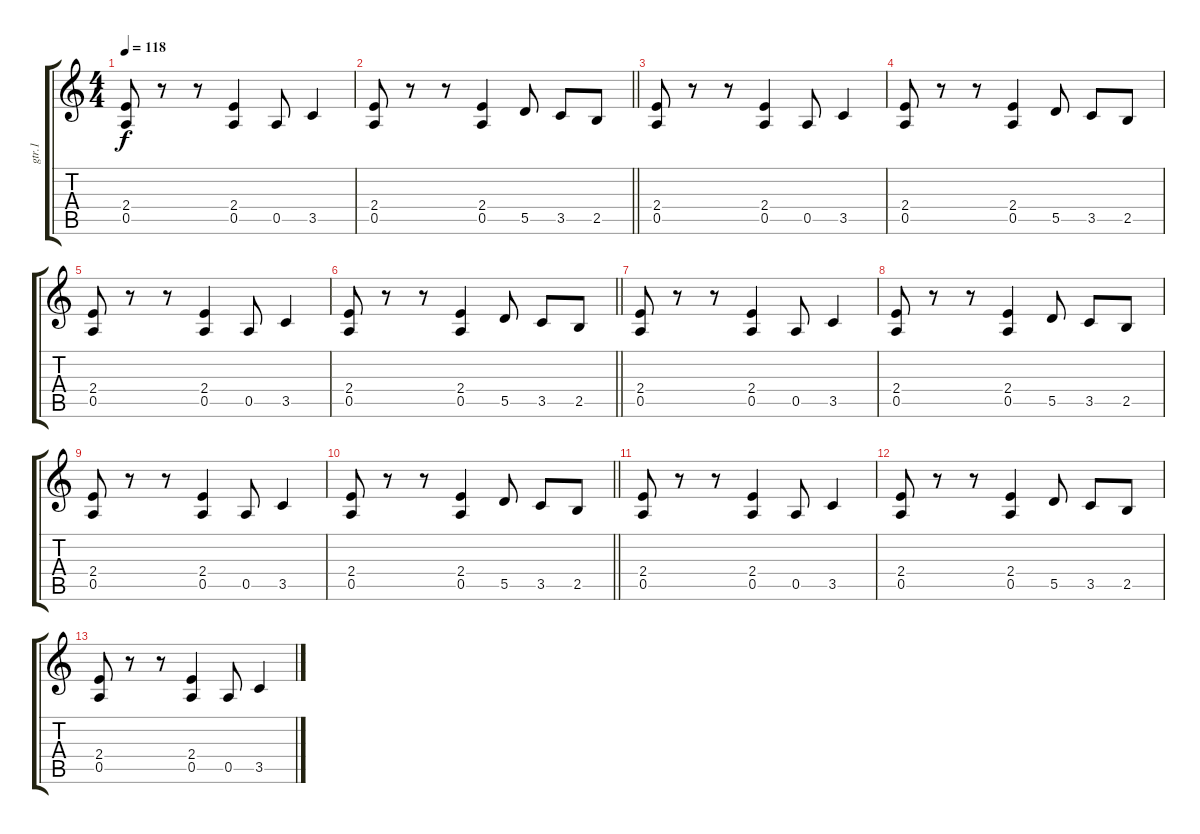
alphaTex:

\track ("gtr.1" "gtr.1") {instrument distortionguitar}
\staff {score tabs}
\tuning (E4 B3 G3 D3 A2 E2) {hide}
\ts (4 4)
\tempo 118
\clef g2
\ks c
(2.4 0.5).8{dy f} r.8 r.8 (2.4 0.5).4 0.5.8 3.5.4 |
\barLineRight lightlight
(2.4 0.5).8 r.8 r.8 (2.4 0.5).4 5.5.8 3.5.8 2.5.8 |
(2.4 0.5).8 r.8 r.8 (2.4 0.5).4 0.5.8 3.5.4 |
(2.4 0.5).8 r.8 r.8 (2.4 0.5).4 5.5.8 3.5.8 2.5.8 |
(2.4 0.5).8 r.8 r.8 (2.4 0.5).4 0.5.8 3.5.4 |
\barLineRight lightlight
(2.4 0.5).8 r.8 r.8 (2.4 0.5).4 5.5.8 3.5.8 2.5.8 |
(2.4 0.5).8 r.8 r.8 (2.4 0.5).4 0.5.8 3.5.4 |
(2.4 0.5).8 r.8 r.8 (2.4 0.5).4 5.5.8 3.5.8 2.5.8 |
(2.4 0.5).8 r.8 r.8 (2.4 0.5).4 0.5.8 3.5.4 |
\barLineRight lightlight
(2.4 0.5).8{volume 13} r.8 r.8 (2.4 0.5).4 5.5.8 3.5.8 2.5.8 |
(2.4 0.5).8{volume 10} r.8 r.8 (2.4 0.5).4 0.5.8 3.5.4 |
(2.4 0.5).8{volume 5} r.8 r.8 (2.4 0.5).4 5.5.8 3.5.8 2.5.8 |
(2.4 0.5).8{volume 0} r.8 r.8 (2.4 0.5).4 0.5.8 3.5.4
